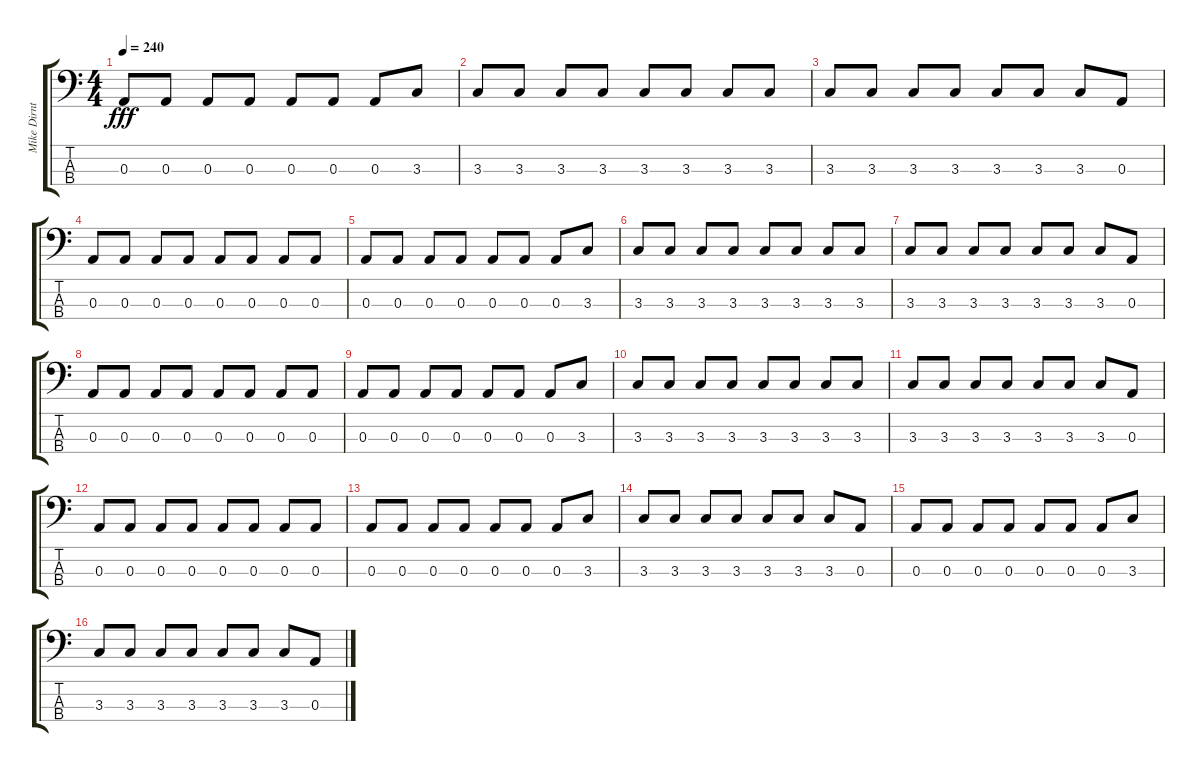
\track ("Mike Dirnt" "Mike Dirnt") {instrument electricbasspick}
\staff {score tabs}
\tuning (G2 D2 A1 E1) {hide}
\ts (4 4)
\tempo 240
\clef f4
\ks c
0.3.8{dy fff} 0.3.8 0.3.8 0.3.8 0.3.8 0.3.8 0.3.8 3.3.8 |
3.3.8 3.3.8 3.3.8 3.3.8 3.3.8 3.3.8 3.3.8 3.3.8 |
3.3.8 3.3.8 3.3.8 3.3.8 3.3.8 3.3.8 3.3.8 0.3.8 |
0.3.8 0.3.8 0.3.8 0.3.8 0.3.8 0.3.8 0.3.8 0.3.8 |
0.3.8 0.3.8 0.3.8 0.3.8 0.3.8 0.3.8 0.3.8 3.3.8 |
3.3.8 3.3.8 3.3.8 3.3.8 3.3.8 3.3.8 3.3.8 3.3.8 |
3.3.8 3.3.8 3.3.8 3.3.8 3.3.8 3.3.8 3.3.8 0.3.8 |
0.3.8 0.3.8 0.3.8 0.3.8 0.3.8 0.3.8 0.3.8 0.3.8 |
0.3.8 0.3.8 0.3.8 0.3.8 0.3.8 0.3.8 0.3.8 3.3.8 |
3.3.8 3.3.8 3.3.8 3.3.8 3.3.8 3.3.8 3.3.8 3.3.8 |
3.3.8 3.3.8 3.3.8 3.3.8 3.3.8 3.3.8 3.3.8 0.3.8 |
0.3.8 0.3.8 0.3.8 0.3.8 0.3.8 0.3.8 0.3.8 0.3.8 |
0.3.8 0.3.8 0.3.8 0.3.8 0.3.8 0.3.8 0.3.8 3.3.8 |
3.3.8 3.3.8 3.3.8 3.3.8 3.3.8 3.3.8 3.3.8 0.3.8 |
0.3.8 0.3.8 0.3.8 0.3.8 0.3.8 0.3.8 0.3.8 3.3.8 |
3.3.8 3.3.8 3.3.8 3.3.8 3.3.8 3.3.8 3.3.8 0.3.8
